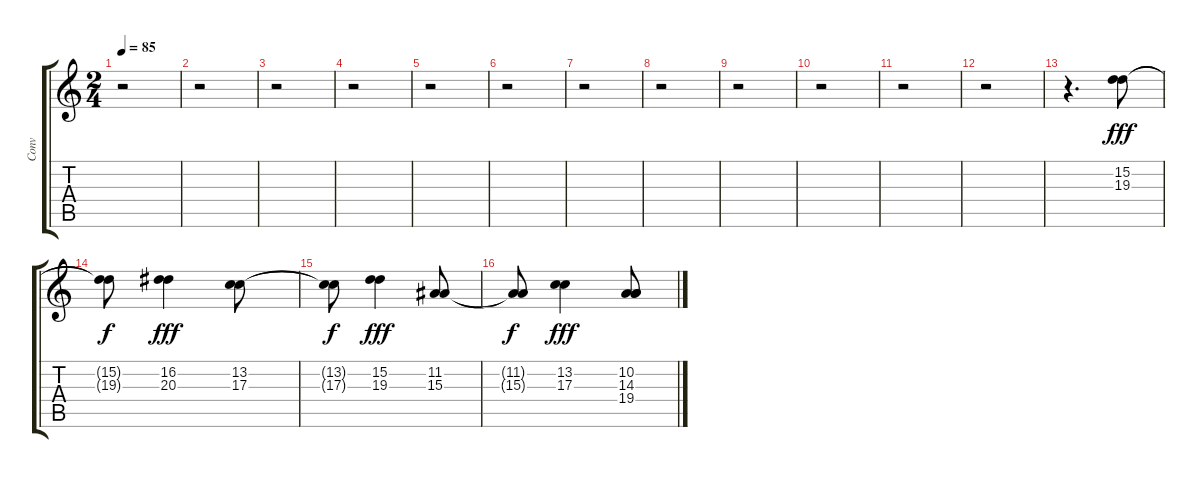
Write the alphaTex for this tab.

\track ("Conv" "Conv") {instrument pad8sweep}
\staff {score tabs}
\tuning (E4 B3 G3 D3 A2 E2) {hide}
\ts (2 4)
\tempo 85
\clef g2
\ks c
r.2{dy f} |
r.2 |
r.2 |
r.2 |
r.2 |
r.2 |
r.2 |
r.2 |
r.2 |
r.2 |
r.2 |
r.2 |
r.4{d} (15.2 19.3).8{dy fff} |
(15.2{t} 19.3{t}).8{dy f} (16.2 20.3).4{dy fff} (13.2 17.3).8 |
(13.2{t} 17.3{t}).8{dy f} (15.2 19.3).4{dy fff} (11.2 15.3).8 |
(11.2{t} 15.3{t}).8{dy f} (13.2 17.3).4{dy fff} (10.2 14.3 19.4).8
